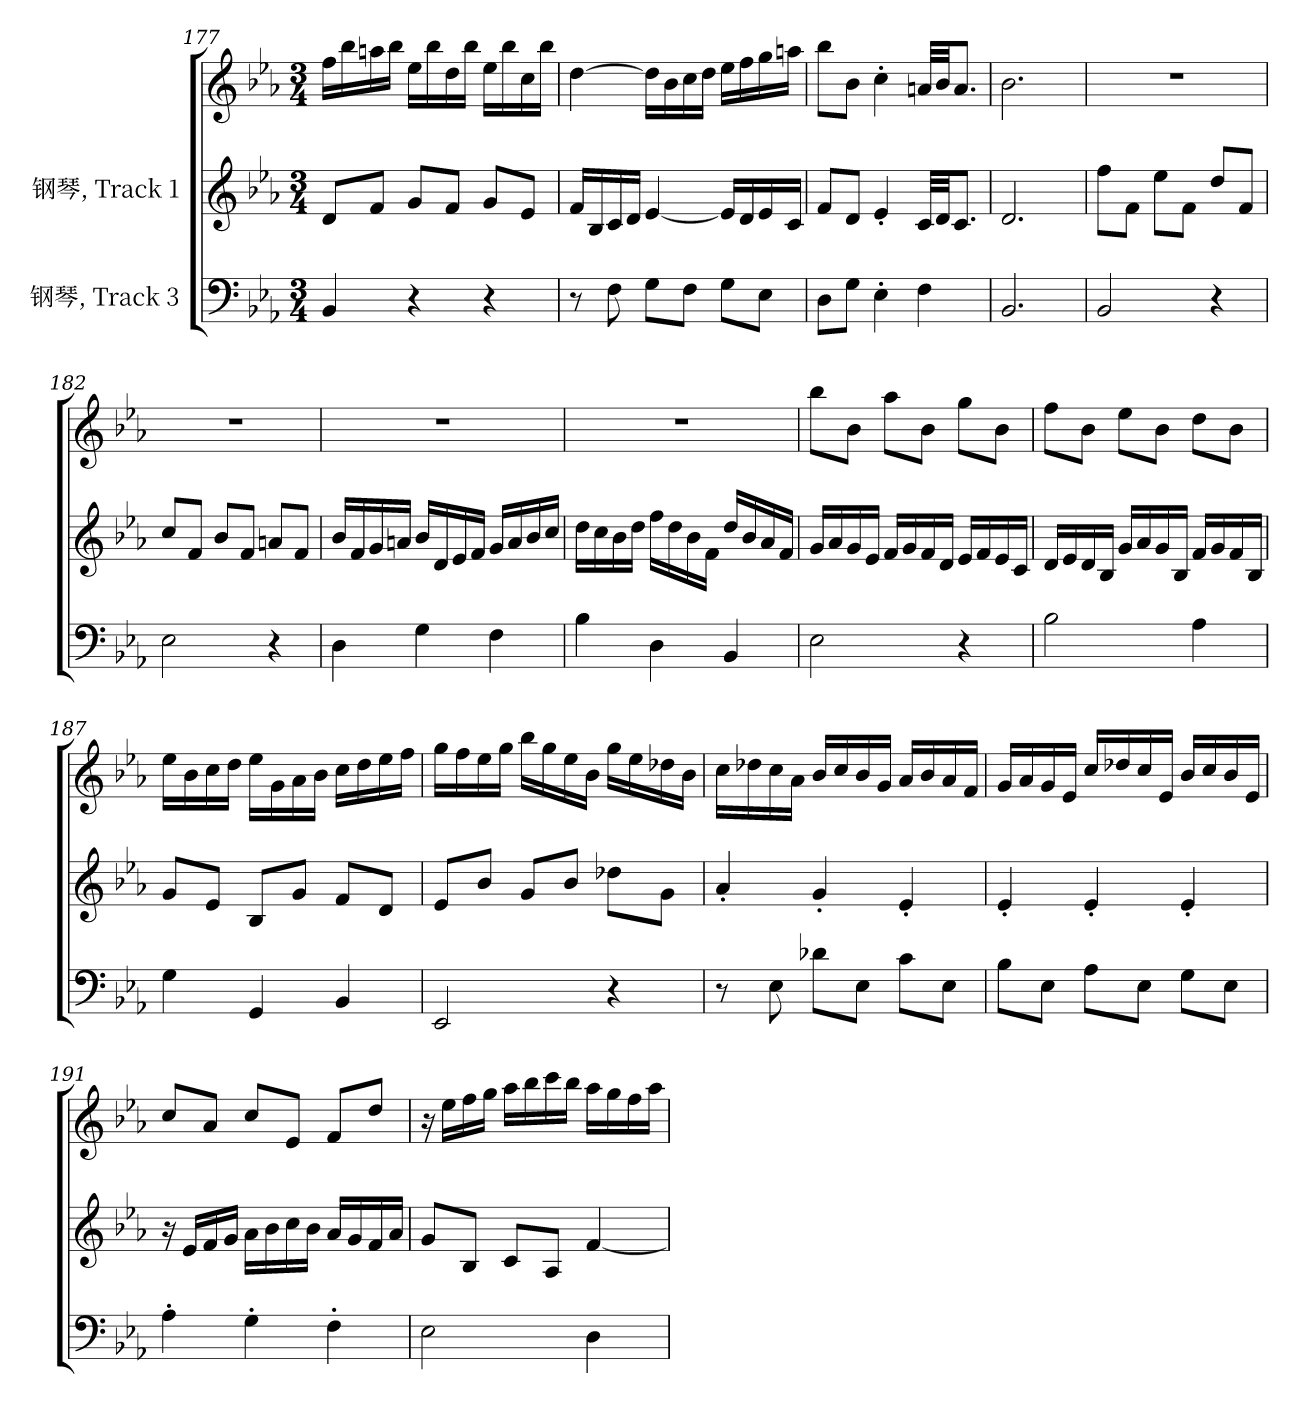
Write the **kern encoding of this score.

**kern	**kern	**kern
*part2	*part1	*part1
*staff3	*staff2	*staff1
*I"钢琴, Track 3	*I"钢琴, Track 1	*
!!LO:LB:g=z
*clefF4	*clefG2	*clefG2
*k[b-e-a-]	*k[b-e-a-]	*k[b-e-a-]
*M3/4	*M3/4	*M3/4
=177	=177	=177
4BB-/	8d/L	16ff\LL
.	.	16bb-\
.	8f/J	16aan\
.	.	16bb-\JJ
4r	8g/L	16ee-\LL
.	.	16bb-\
.	8f/J	16dd\
.	.	16bb-\JJ
4r	8g/L	16ee-\LL
.	.	16bb-\
.	8e-/J	16cc\
.	.	16bb-\JJ
=178	=178	=178
8r	16f/LL	[4dd\
.	16B-/	.
8F\	16c/	.
.	16d/JJ	.
8G\L	[4e-/	16dd\LL]
.	.	16b-\
8F\J	.	16cc\
.	.	16dd\JJ
8G\L	16e-/LL]	16ee-\LL
.	16d/	16ff\
8E-\J	16e-/	16gg\
.	16c/JJ	16aan\JJ
=179	=179	=179
8D\L	8f/L	8bb-\L
8G\J	8d/J	8b-\J
4E-'\	4e-'/	4cc'\
4F\	32c/LLL	32an/LLL
.	32d/JJ	32b-/JJ
.	8.c/J	8.a/J
=180	=180	=180
2.BB-/	2.d/	2.b-\
!!LO:LB:g=z
=181	=181	=181
2BB-/	8ff\L	2.r
.	8f\J	.
.	8ee-\L	.
.	8f\J	.
4r	8dd/L	.
.	8f/J	.
=182	=182	=182
2E-\	8cc/L	2.r
.	8f/J	.
.	8b-/L	.
.	8f/J	.
4r	8an/L	.
.	8f/J	.
=183	=183	=183
4D\	16b-/LL	2.r
.	16f/	.
.	16g/	.
.	16an/JJ	.
4G\	16b-/LL	.
.	16d/	.
.	16e-/	.
.	16f/JJ	.
4F\	16g/LL	.
.	16a/	.
.	16b-/	.
.	16cc/JJ	.
=184	=184	=184
4B-\	16dd\LL	2.r
.	16cc\	.
.	16b-\	.
.	16dd\JJ	.
4D\	16ff\LL	.
.	16dd\	.
.	16b-\	.
.	16f\JJ	.
4BB-/	16dd/LL	.
.	16b-/	.
.	16a-/	.
.	16f/JJ	.
!!LO:PB:g=z
=185	=185	=185
2E-\	16g/LL	8bb-\L
.	16a-/	.
.	16g/	8b-\J
.	16e-/JJ	.
.	16f/LL	8aa-\L
.	16g/	.
.	16f/	8b-\J
.	16d/JJ	.
4r	16e-/LL	8gg\L
.	16f/	.
.	16e-/	8b-\J
.	16c/JJ	.
=186	=186	=186
2B-\	16d/LL	8ff\L
.	16e-/	.
.	16d/	8b-\J
.	16B-/JJ	.
.	16g/LL	8ee-\L
.	16a-/	.
.	16g/	8b-\J
.	16B-/JJ	.
4A-\	16f/LL	8dd\L
.	16g/	.
.	16f/	8b-\J
.	16B-/JJ	.
=187	=187	=187
4G\	8g/L	16ee-\LL
.	.	16b-\
.	8e-/J	16cc\
.	.	16dd\JJ
4GG/	8B-/L	16ee-\LL
.	.	16g\
.	8g/J	16a-\
.	.	16b-\JJ
4BB-/	8f/L	16cc\LL
.	.	16dd\
.	8d/J	16ee-\
.	.	16ff\JJ
!!LO:LB:g=z
=188	=188	=188
2EE-/	8e-/L	16gg\LL
.	.	16ff\
.	8b-/J	16ee-\
.	.	16gg\JJ
.	8g/L	16bb-\LL
.	.	16gg\
.	8b-/J	16ee-\
.	.	16b-\JJ
4r	8dd-X\L	16gg\LL
.	.	16ee-\
.	8g\J	16dd-X\
.	.	16b-\JJ
=189	=189	=189
8r	4a-'/	16cc\LL
.	.	16dd-X\
8E-\	.	16cc\
.	.	16a-\JJ
8d-X\L	4g'/	16b-/LL
.	.	16cc/
8E-\J	.	16b-/
.	.	16g/JJ
8c\L	4e-'/	16a-/LL
.	.	16b-/
8E-\J	.	16a-/
.	.	16f/JJ
=190	=190	=190
8B-\L	4e-'/	16g/LL
.	.	16a-/
8E-\J	.	16g/
.	.	16e-/JJ
8A-\L	4e-'/	16cc/LL
.	.	16dd-X/
8E-\J	.	16cc/
.	.	16e-/JJ
8G\L	4e-'/	16b-/LL
.	.	16cc/
8E-\J	.	16b-/
.	.	16e-/JJ
!!LO:LB:g=z
=191	=191	=191
4A-'\	16r	8cc/L
.	16e-/LL	.
.	16f/	8a-/J
.	16g/JJ	.
4G'\	16a-\LL	8cc/L
.	16b-\	.
.	16cc\	8e-/J
.	16b-\JJ	.
4F'\	16a-/LL	8f/L
.	16g/	.
.	16f/	8dd/J
.	16a-/JJ	.
=192	=192	=192
2E-\	8g/L	16r
.	.	16ee-\LL
.	8B-/J	16ff\
.	.	16gg\JJ
.	8c/L	16aa-\LL
.	.	16bb-\
.	8A-/J	16ccc\
.	.	16bb-\JJ
4D\	[4f/	16aa-\LL
.	.	16gg\
.	.	16ff\
.	.	16aa-\JJ
=	=	=
*-	*-	*-
